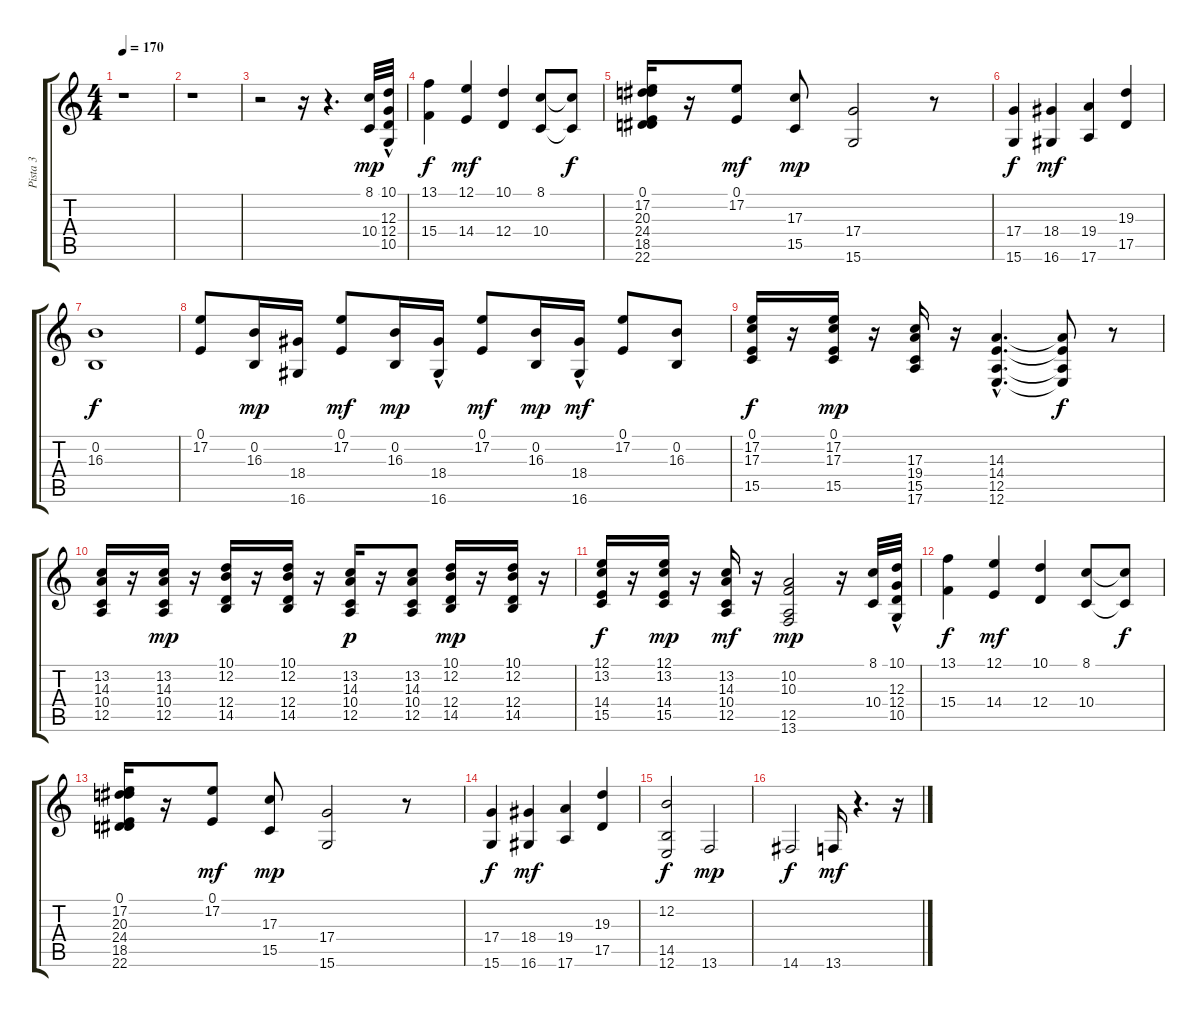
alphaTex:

\track ("Pista 3" "Pista 3") {instrument accordion}
\staff {score tabs}
\tuning (E4 B3 G3 D3 A2 E2) {hide}
\ts (4 4)
\tempo 170
\clef g2
\ks c
r.1{dy mp instrument accordion} |
r.1 |
r.2 r.16 r.4{d} (8.1 10.4).32 (10.1{hac} 12.3 12.4{hac} 10.5).32 |
(13.1 15.4).4{dy f} (12.1 14.4).4{dy mf} (10.1 12.4).4 (8.1 10.4).8 (8.1{t} 10.4{t}).8{dy f} |
(0.1 17.2 20.3 24.4 18.5 22.6).16 r.16 (0.1 17.2).8{dy mf} (17.3 15.5).8{dy mp} (17.4 15.6).2 r.8 |
(17.4 15.6).4{dy f} (18.4 16.6).4{dy mf} (19.4 17.6).4 (19.3 17.5).4 |
(0.2 16.3).1{dy f} |
(0.1 17.2).8 (0.2 16.3).16{dy mp} (18.4 16.6).16 (0.1 17.2).8{dy mf} (0.2 16.3).16{dy mp} (18.4{hac} 16.6{hac}).16 (0.1 17.2).8{dy mf} (0.2 16.3).16{dy mp} (18.4{hac} 16.6{hac}).16{dy mf} (0.1 17.2).8 (0.2 16.3).8 |
(0.1 17.2 17.3 15.5).16{dy f} r.16 (0.1 17.2 17.3 15.5).16{dy mp} r.16 (17.3 19.4 15.5 17.6).16 r.16 (14.3{hac} 14.4{hac} 12.5{hac} 12.6{hac}).4{d} (14.3{t} 14.4{t} 12.5{t} 12.6{t}).8{dy f} r.8 |
(13.2 14.3 10.4 12.5).16 r.16 (13.2 14.3 10.4 12.5).16{dy mp} r.16 (10.1 12.2 12.4 14.5).16 r.16 (10.1 12.2 12.4 14.5).16 r.16 (13.2 14.3 10.4 12.5).16{dy p} r.16 (13.2 14.3 10.4 12.5).8 (10.1 12.2 12.4 14.5).16{dy mp} r.16 (10.1 12.2 12.4 14.5).16 r.16 |
(12.1 13.2 14.4 15.5).16{dy f} r.16 (12.1 13.2 14.4 15.5).16{dy mp} r.16 (13.2 14.3 10.4 12.5).16{dy mf} r.16 (10.2 10.3 12.5 13.6).2{dy mp} r.16 (8.1 10.4).32 (10.1 12.3{hac} 12.4 10.5{hac}).32 |
(13.1 15.4).4{dy f} (12.1 14.4).4{dy mf} (10.1 12.4).4 (8.1 10.4).8 (8.1{t} 10.4{t}).8{dy f} |
(0.1 17.2 20.3 24.4 18.5 22.6).16 r.16 (0.1 17.2).8{dy mf} (17.3 15.5).8{dy mp} (17.4 15.6).2 r.8 |
(17.4 15.6).4{dy f} (18.4 16.6).4{dy mf} (19.4 17.6).4 (19.3 17.5).4 |
(12.2 14.5 12.6).2{dy f} 13.6.2{dy mp} |
14.6.2{dy f} 13.6.16{dy mf} r.4{d} r.16
